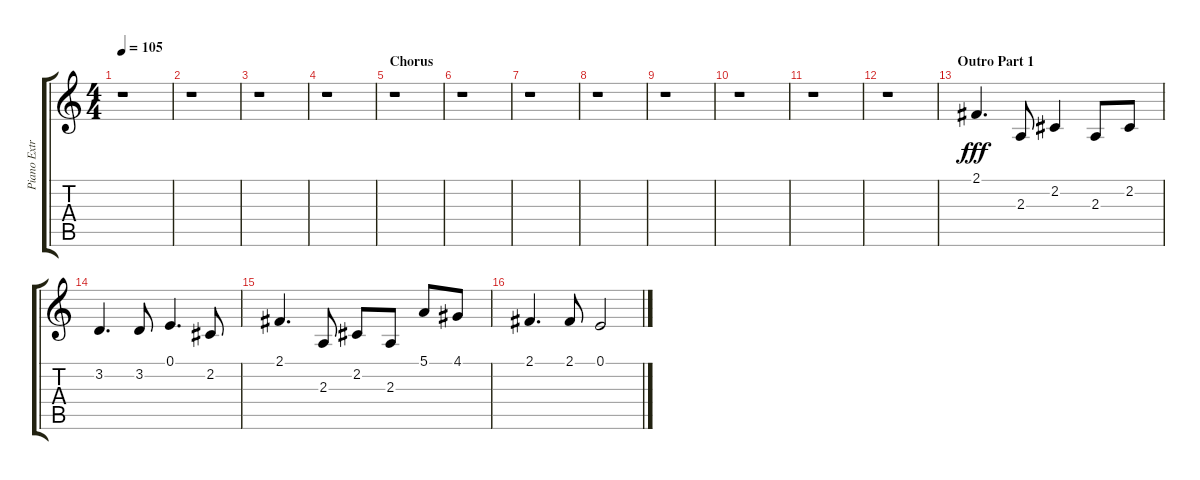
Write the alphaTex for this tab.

\track ("Piano Extra Right" "Piano Extr") {instrument acousticgrandpiano}
\staff {score tabs}
\tuning (E4 B3 G3 D3 A2 E2) {hide}
\ts (4 4)
\tempo 105
\clef g2
\ks c
r.1{dy f} |
r.1 |
r.1 |
r.1 |
\section ("" "Chorus")
r.1 |
r.1 |
r.1 |
r.1 |
r.1 |
r.1 |
r.1 |
r.1 |
\section ("" "Outro Part 1")
2.1.4{d dy fff} 2.3.8 2.2.4 2.3.8 2.2.8 |
3.2.4{d} 3.2.8 0.1.4{d} 2.2.8 |
2.1.4{d} 2.3.8 2.2.8 2.3.8 5.1.8 4.1.8 |
2.1.4{d} 2.1.8 0.1.2
